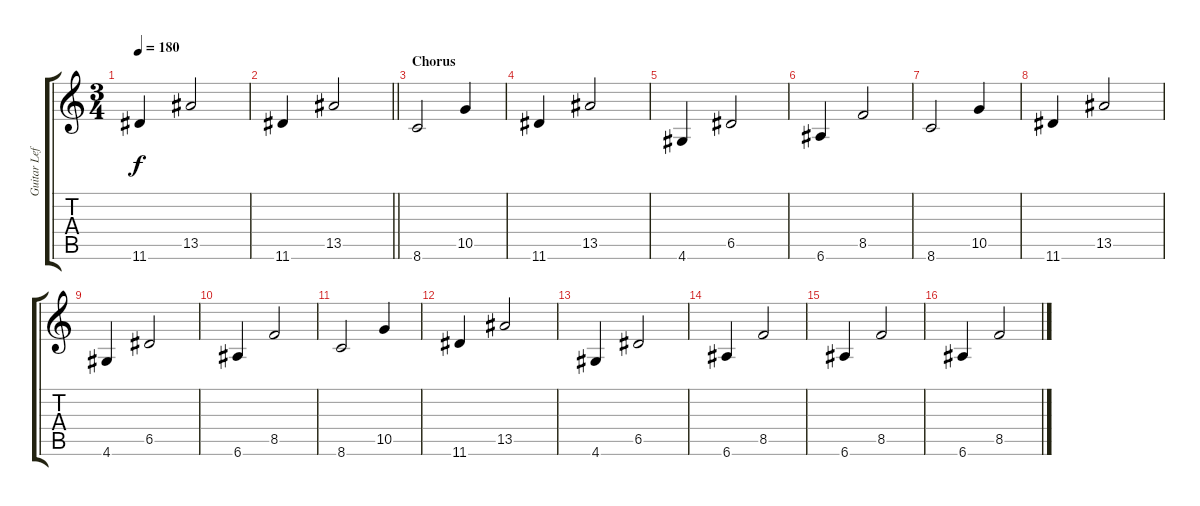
\track ("Guitar Left" "Guitar Lef") {instrument acousticguitarnylon}
\staff {score tabs}
\tuning (E4 B3 G3 D3 A2 E2) {hide}
\ts (3 4)
\tempo 180
\clef g2
\ks c
11.6.4{dy f} 13.5.2 |
\barLineRight lightlight
11.6.4 13.5.2 |
\section ("" "Chorus")
8.6.2 10.5.4 |
11.6.4 13.5.2 |
4.6.4 6.5.2 |
6.6.4 8.5.2 |
8.6.2 10.5.4 |
11.6.4 13.5.2 |
4.6.4 6.5.2 |
6.6.4 8.5.2 |
8.6.2 10.5.4 |
11.6.4 13.5.2 |
4.6.4 6.5.2 |
6.6.4 8.5.2 |
6.6.4 8.5.2 |
6.6.4 8.5.2
